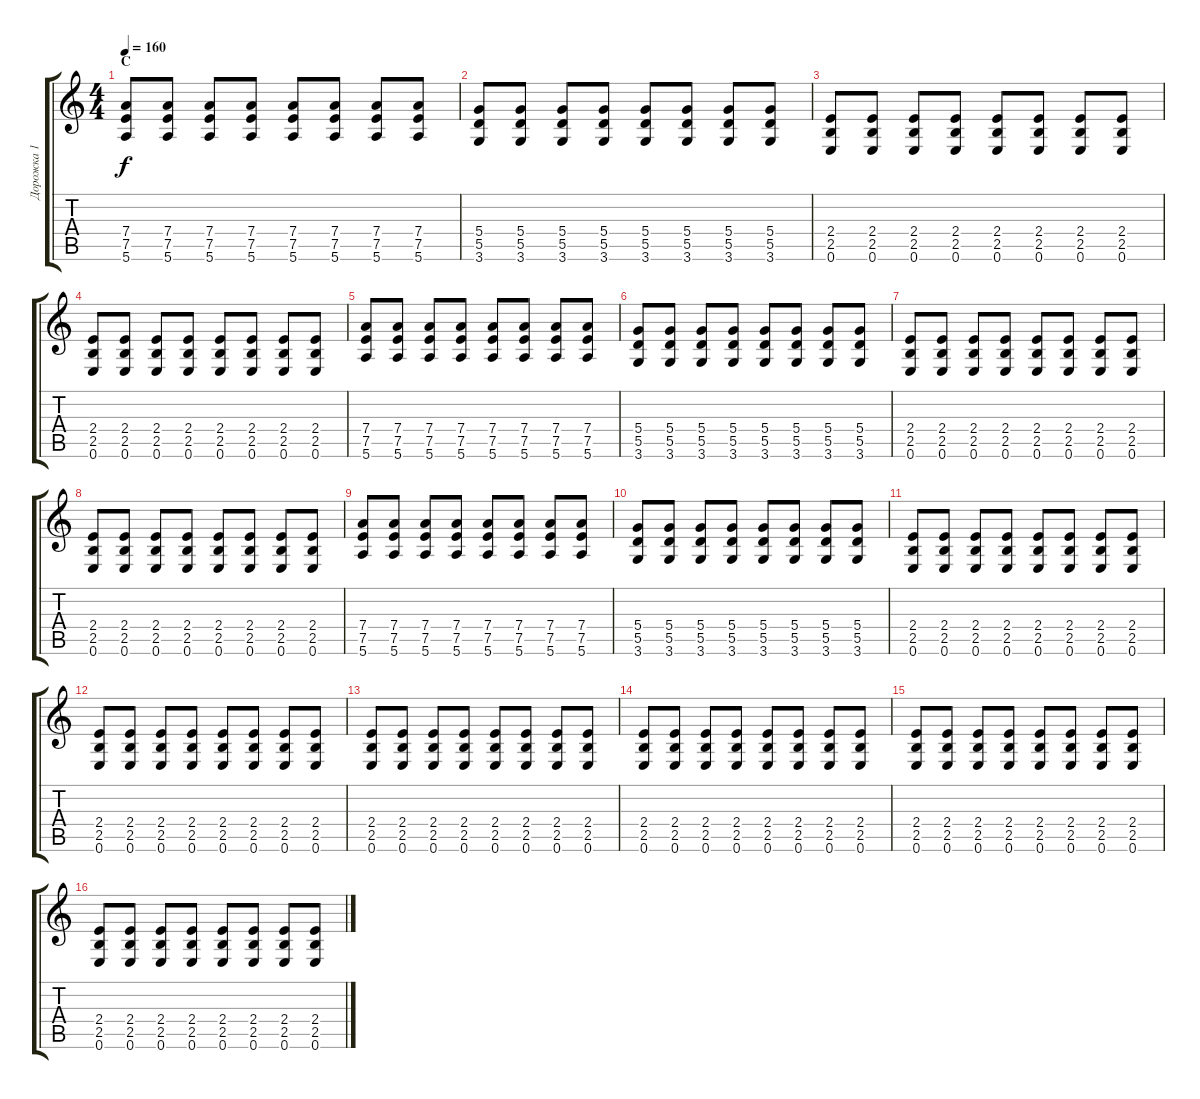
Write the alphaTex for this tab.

\track ("Дорожка 1" "Дорожка 1") {instrument overdrivenguitar}
\staff {score tabs}
\tuning (E4 B3 G3 D3 A2 E2) {hide}
\ts (4 4)
\section ("" "С")
\tempo 160
\clef g2
\ks c
(7.4 7.5 5.6).8{dy f} (7.4 7.5 5.6).8 (7.4 7.5 5.6).8 (7.4 7.5 5.6).8 (7.4 7.5 5.6).8 (7.4 7.5 5.6).8 (7.4 7.5 5.6).8 (7.4 7.5 5.6).8 |
(5.4 5.5 3.6).8 (5.4 5.5 3.6).8 (5.4 5.5 3.6).8 (5.4 5.5 3.6).8 (5.4 5.5 3.6).8 (5.4 5.5 3.6).8 (5.4 5.5 3.6).8 (5.4 5.5 3.6).8 |
(2.4 2.5 0.6).8 (2.4 2.5 0.6).8 (2.4 2.5 0.6).8 (2.4 2.5 0.6).8 (2.4 2.5 0.6).8 (2.4 2.5 0.6).8 (2.4 2.5 0.6).8 (2.4 2.5 0.6).8 |
(2.4 2.5 0.6).8 (2.4 2.5 0.6).8 (2.4 2.5 0.6).8 (2.4 2.5 0.6).8 (2.4 2.5 0.6).8 (2.4 2.5 0.6).8 (2.4 2.5 0.6).8 (2.4 2.5 0.6).8 |
(7.4 7.5 5.6).8 (7.4 7.5 5.6).8 (7.4 7.5 5.6).8 (7.4 7.5 5.6).8 (7.4 7.5 5.6).8 (7.4 7.5 5.6).8 (7.4 7.5 5.6).8 (7.4 7.5 5.6).8 |
(5.4 5.5 3.6).8 (5.4 5.5 3.6).8 (5.4 5.5 3.6).8 (5.4 5.5 3.6).8 (5.4 5.5 3.6).8 (5.4 5.5 3.6).8 (5.4 5.5 3.6).8 (5.4 5.5 3.6).8 |
(2.4 2.5 0.6).8 (2.4 2.5 0.6).8 (2.4 2.5 0.6).8 (2.4 2.5 0.6).8 (2.4 2.5 0.6).8 (2.4 2.5 0.6).8 (2.4 2.5 0.6).8 (2.4 2.5 0.6).8 |
(2.4 2.5 0.6).8 (2.4 2.5 0.6).8 (2.4 2.5 0.6).8 (2.4 2.5 0.6).8 (2.4 2.5 0.6).8 (2.4 2.5 0.6).8 (2.4 2.5 0.6).8 (2.4 2.5 0.6).8 |
(7.4 7.5 5.6).8 (7.4 7.5 5.6).8 (7.4 7.5 5.6).8 (7.4 7.5 5.6).8 (7.4 7.5 5.6).8 (7.4 7.5 5.6).8 (7.4 7.5 5.6).8 (7.4 7.5 5.6).8 |
(5.4 5.5 3.6).8 (5.4 5.5 3.6).8 (5.4 5.5 3.6).8 (5.4 5.5 3.6).8 (5.4 5.5 3.6).8 (5.4 5.5 3.6).8 (5.4 5.5 3.6).8 (5.4 5.5 3.6).8 |
(2.4 2.5 0.6).8 (2.4 2.5 0.6).8 (2.4 2.5 0.6).8 (2.4 2.5 0.6).8 (2.4 2.5 0.6).8 (2.4 2.5 0.6).8 (2.4 2.5 0.6).8 (2.4 2.5 0.6).8 |
(2.4 2.5 0.6).8 (2.4 2.5 0.6).8 (2.4 2.5 0.6).8 (2.4 2.5 0.6).8 (2.4 2.5 0.6).8 (2.4 2.5 0.6).8 (2.4 2.5 0.6).8 (2.4 2.5 0.6).8 |
(2.4 2.5 0.6).8 (2.4 2.5 0.6).8 (2.4 2.5 0.6).8 (2.4 2.5 0.6).8 (2.4 2.5 0.6).8 (2.4 2.5 0.6).8 (2.4 2.5 0.6).8 (2.4 2.5 0.6).8 |
(2.4 2.5 0.6).8 (2.4 2.5 0.6).8 (2.4 2.5 0.6).8 (2.4 2.5 0.6).8 (2.4 2.5 0.6).8 (2.4 2.5 0.6).8 (2.4 2.5 0.6).8 (2.4 2.5 0.6).8 |
(2.4 2.5 0.6).8 (2.4 2.5 0.6).8 (2.4 2.5 0.6).8 (2.4 2.5 0.6).8 (2.4 2.5 0.6).8 (2.4 2.5 0.6).8 (2.4 2.5 0.6).8 (2.4 2.5 0.6).8 |
(2.4 2.5 0.6).8 (2.4 2.5 0.6).8 (2.4 2.5 0.6).8 (2.4 2.5 0.6).8 (2.4 2.5 0.6).8 (2.4 2.5 0.6).8 (2.4 2.5 0.6).8 (2.4 2.5 0.6).8
